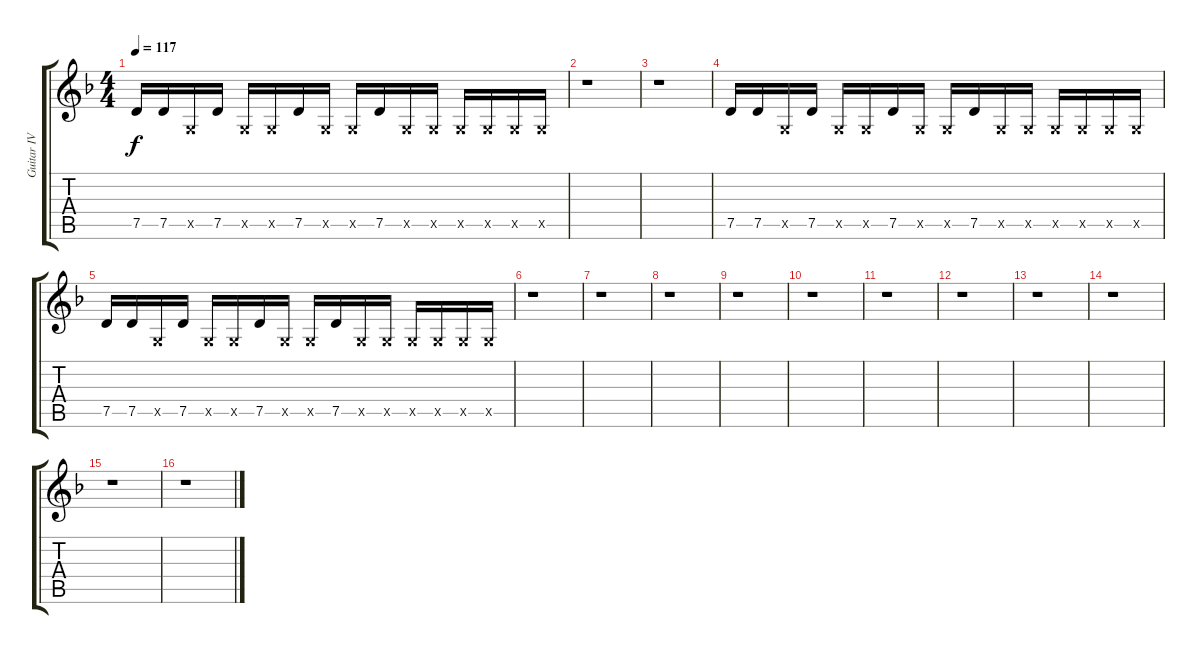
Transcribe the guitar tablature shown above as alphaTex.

\track ("Guitar IV" "Guitar IV") {instrument distortionguitar}
\staff {score tabs}
\tuning (D4 A3 F3 C3 G2 D2) {hide}
\ts (4 4)
\tempo 117
\clef g2
\ks dminor
7.5.16{dy f} 7.5.16 0.5{x}.16 7.5.16 0.5{x}.16 0.5{x}.16 7.5.16 0.5{x}.16 0.5{x}.16 7.5.16 0.5{x}.16 0.5{x}.16 0.5{x}.16 0.5{x}.16 0.5{x}.16 0.5{x}.16 |
r.1 |
r.1 |
7.5.16 7.5.16 0.5{x}.16 7.5.16 0.5{x}.16 0.5{x}.16 7.5.16 0.5{x}.16 0.5{x}.16 7.5.16 0.5{x}.16 0.5{x}.16 0.5{x}.16 0.5{x}.16 0.5{x}.16 0.5{x}.16 |
7.5.16 7.5.16 0.5{x}.16 7.5.16 0.5{x}.16 0.5{x}.16 7.5.16 0.5{x}.16 0.5{x}.16 7.5.16 0.5{x}.16 0.5{x}.16 0.5{x}.16 0.5{x}.16 0.5{x}.16 0.5{x}.16 |
r.1 |
r.1 |
r.1 |
r.1 |
r.1 |
r.1 |
r.1 |
r.1 |
r.1 |
r.1 |
r.1
